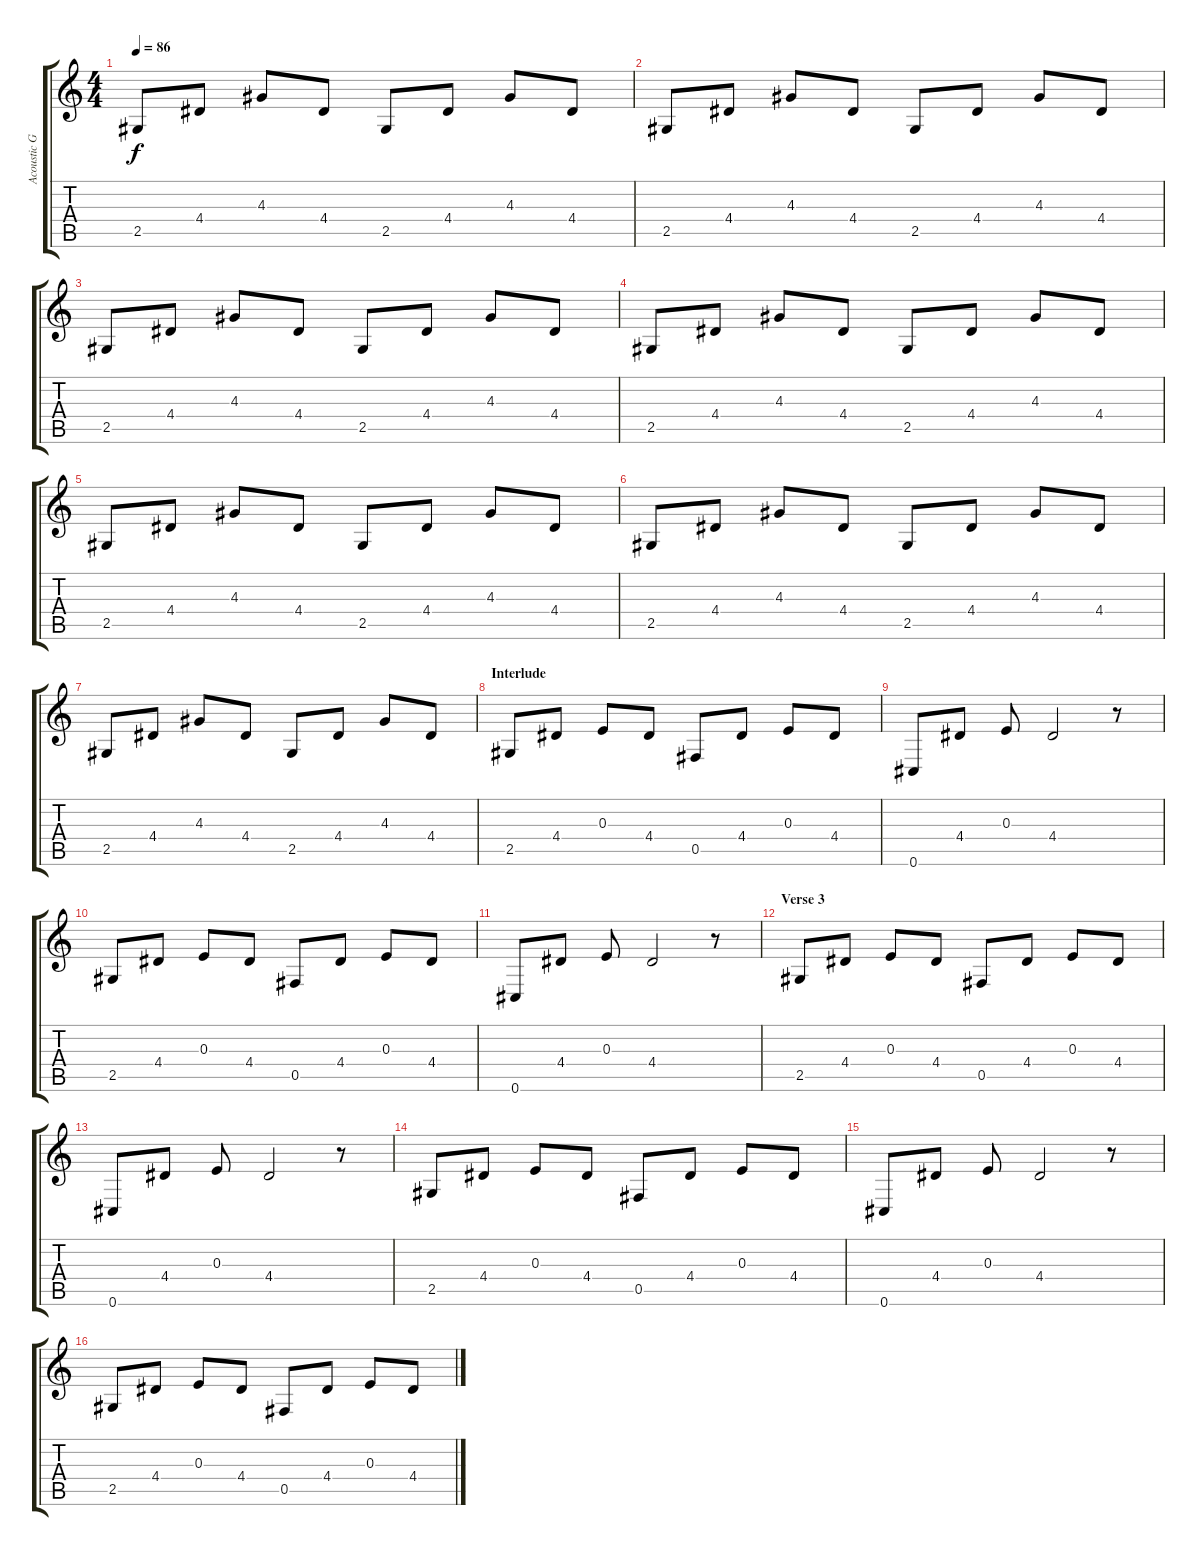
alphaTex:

\track ("Acoustic Guitar (C#)" "Acoustic G") {instrument acousticguitarsteel}
\staff {score tabs}
\tuning (Db4 Ab3 E3 B2 Gb2 Db2) {hide}
\ts (4 4)
\tempo 86
\clef g2
\ks c
2.5.8{dy f} 4.4.8 4.3.8 4.4.8 2.5.8 4.4.8 4.3.8 4.4.8 |
2.5.8 4.4.8 4.3.8 4.4.8 2.5.8 4.4.8 4.3.8 4.4.8 |
2.5.8 4.4.8 4.3.8 4.4.8 2.5.8 4.4.8 4.3.8 4.4.8 |
2.5.8 4.4.8 4.3.8 4.4.8 2.5.8 4.4.8 4.3.8 4.4.8 |
2.5.8 4.4.8 4.3.8 4.4.8 2.5.8 4.4.8 4.3.8 4.4.8 |
2.5.8 4.4.8 4.3.8 4.4.8 2.5.8 4.4.8 4.3.8 4.4.8 |
2.5.8 4.4.8 4.3.8 4.4.8 2.5.8 4.4.8 4.3.8 4.4.8 |
\section ("" "Interlude")
2.5.8{volume 13 instrument acousticguitarsteel} 4.4.8 0.3.8 4.4.8 0.5.8 4.4.8 0.3.8 4.4.8 |
0.6.8 4.4.8 0.3.8 4.4.2 r.8 |
2.5.8{instrument acousticguitarsteel} 4.4.8 0.3.8 4.4.8 0.5.8 4.4.8 0.3.8 4.4.8 |
0.6.8 4.4.8 0.3.8 4.4.2 r.8 |
\section ("" "Verse 3")
2.5.8{instrument acousticguitarsteel} 4.4.8 0.3.8 4.4.8 0.5.8 4.4.8 0.3.8 4.4.8 |
0.6.8 4.4.8 0.3.8 4.4.2 r.8 |
2.5.8{instrument acousticguitarsteel} 4.4.8 0.3.8 4.4.8 0.5.8 4.4.8 0.3.8 4.4.8 |
0.6.8 4.4.8 0.3.8 4.4.2 r.8 |
2.5.8{instrument acousticguitarsteel} 4.4.8 0.3.8 4.4.8 0.5.8 4.4.8 0.3.8 4.4.8
